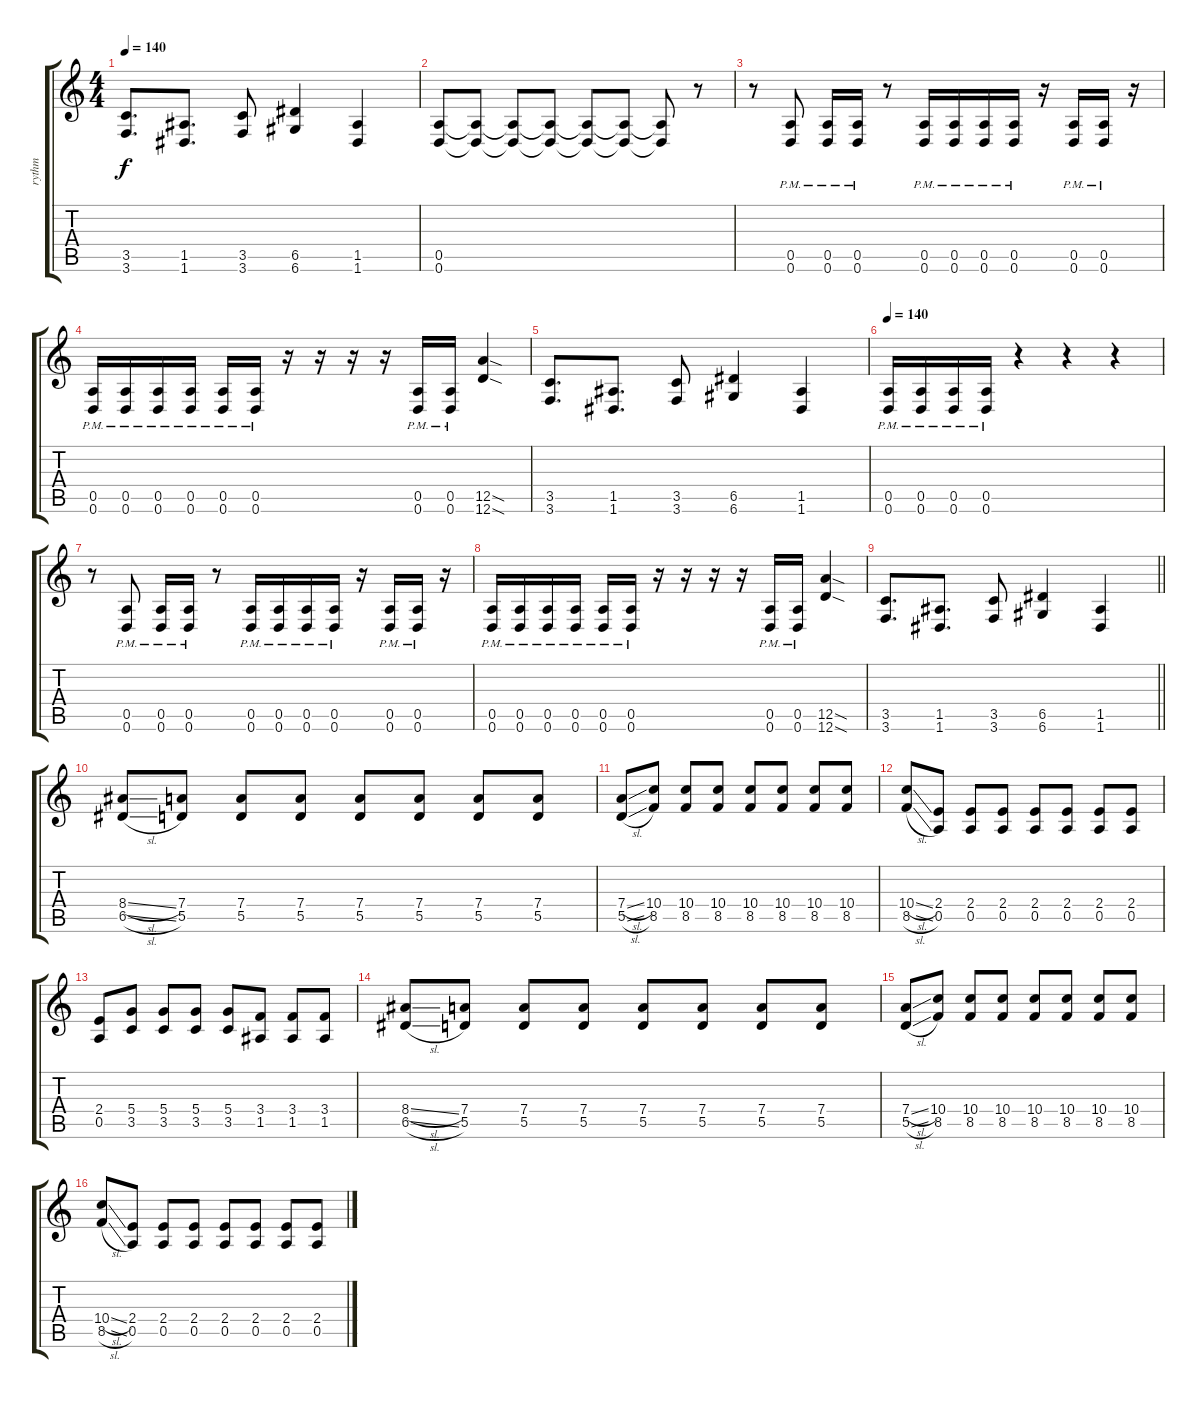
\track ("rythm" "rythm") {instrument distortionguitar}
\staff {score tabs}
\tuning (E4 B3 G3 D3 A2 D2) {hide}
\ts (4 4)
\tempo 140
\clef g2
\ks c
(3.5 3.6).8{d dy f} (1.5 1.6).8{d} (3.5 3.6).8 (6.5 6.6).4 (1.5 1.6).4 |
(0.5 0.6).8 (0.5{t} 0.6{t}).8 (0.5{t} 0.6{t}).8 (0.5{t} 0.6{t}).8 (0.5{t} 0.6{t}).8 (0.5{t} 0.6{t}).8 (0.5{t} 0.6{t}).8 r.8 |
r.8 (0.5{pm} 0.6{pm}).8 (0.5{pm} 0.6{pm}).16 (0.5{pm} 0.6{pm}).16 r.8 (0.5{pm} 0.6{pm}).16 (0.5{pm} 0.6{pm}).16 (0.5{pm} 0.6{pm}).16 (0.5{pm} 0.6{pm}).16 r.16 (0.5{pm} 0.6{pm}).16 (0.5{pm} 0.6{pm}).16 r.16 |
(0.5{pm} 0.6{pm}).16 (0.5{pm} 0.6{pm}).16 (0.5{pm} 0.6{pm}).16 (0.5{pm} 0.6{pm}).16 (0.5{pm} 0.6{pm}).16 (0.5{pm} 0.6{pm}).16 r.16 r.16 r.16 r.16 (0.5{pm} 0.6{pm}).16 (0.5{pm} 0.6{pm}).16 (12.5{sod} 12.6{sod}).4 |
(3.5 3.6).8{d} (1.5 1.6).8{d} (3.5 3.6).8 (6.5 6.6).4 (1.5 1.6).4 |
\tempo 140
(0.5{pm} 0.6{pm}).16 (0.5{pm} 0.6{pm}).16 (0.5{pm} 0.6{pm}).16 (0.5{pm} 0.6{pm}).16 r.4 r.4 r.4 |
r.8 (0.5{pm} 0.6{pm}).8 (0.5{pm} 0.6{pm}).16 (0.5{pm} 0.6{pm}).16 r.8 (0.5{pm} 0.6{pm}).16 (0.5{pm} 0.6{pm}).16 (0.5{pm} 0.6{pm}).16 (0.5{pm} 0.6{pm}).16 r.16 (0.5{pm} 0.6{pm}).16 (0.5{pm} 0.6{pm}).16 r.16 |
(0.5{pm} 0.6{pm}).16 (0.5{pm} 0.6{pm}).16 (0.5{pm} 0.6{pm}).16 (0.5{pm} 0.6{pm}).16 (0.5{pm} 0.6{pm}).16 (0.5{pm} 0.6{pm}).16 r.16 r.16 r.16 r.16 (0.5{pm} 0.6{pm}).16 (0.5{pm} 0.6{pm}).16 (12.5{sod} 12.6{sod}).4 |
\barLineRight lightlight
(3.5 3.6).8{d} (1.5 1.6).8{d} (3.5 3.6).8 (6.5 6.6).4 (1.5 1.6).4 |
(8.4{sl} 6.5{sl}).8 (7.4 5.5).8 (7.4 5.5).8 (7.4 5.5).8 (7.4 5.5).8 (7.4 5.5).8 (7.4 5.5).8 (7.4 5.5).8 |
(7.4{sl} 5.5{sl}).8 (10.4 8.5).8 (10.4 8.5).8 (10.4 8.5).8 (10.4 8.5).8 (10.4 8.5).8 (10.4 8.5).8 (10.4 8.5).8 |
(10.4{sl} 8.5{sl}).8 (2.4 0.5).8 (2.4 0.5).8 (2.4 0.5).8 (2.4 0.5).8 (2.4 0.5).8 (2.4 0.5).8 (2.4 0.5).8 |
(2.4 0.5).8 (5.4 3.5).8 (5.4 3.5).8 (5.4 3.5).8 (5.4 3.5).8 (3.4 1.5).8 (3.4 1.5).8 (3.4 1.5).8 |
(8.4{sl} 6.5{sl}).8 (7.4 5.5).8 (7.4 5.5).8 (7.4 5.5).8 (7.4 5.5).8 (7.4 5.5).8 (7.4 5.5).8 (7.4 5.5).8 |
(7.4{sl} 5.5{sl}).8 (10.4 8.5).8 (10.4 8.5).8 (10.4 8.5).8 (10.4 8.5).8 (10.4 8.5).8 (10.4 8.5).8 (10.4 8.5).8 |
(10.4{sl} 8.5{sl}).8 (2.4 0.5).8 (2.4 0.5).8 (2.4 0.5).8 (2.4 0.5).8 (2.4 0.5).8 (2.4 0.5).8 (2.4 0.5).8
